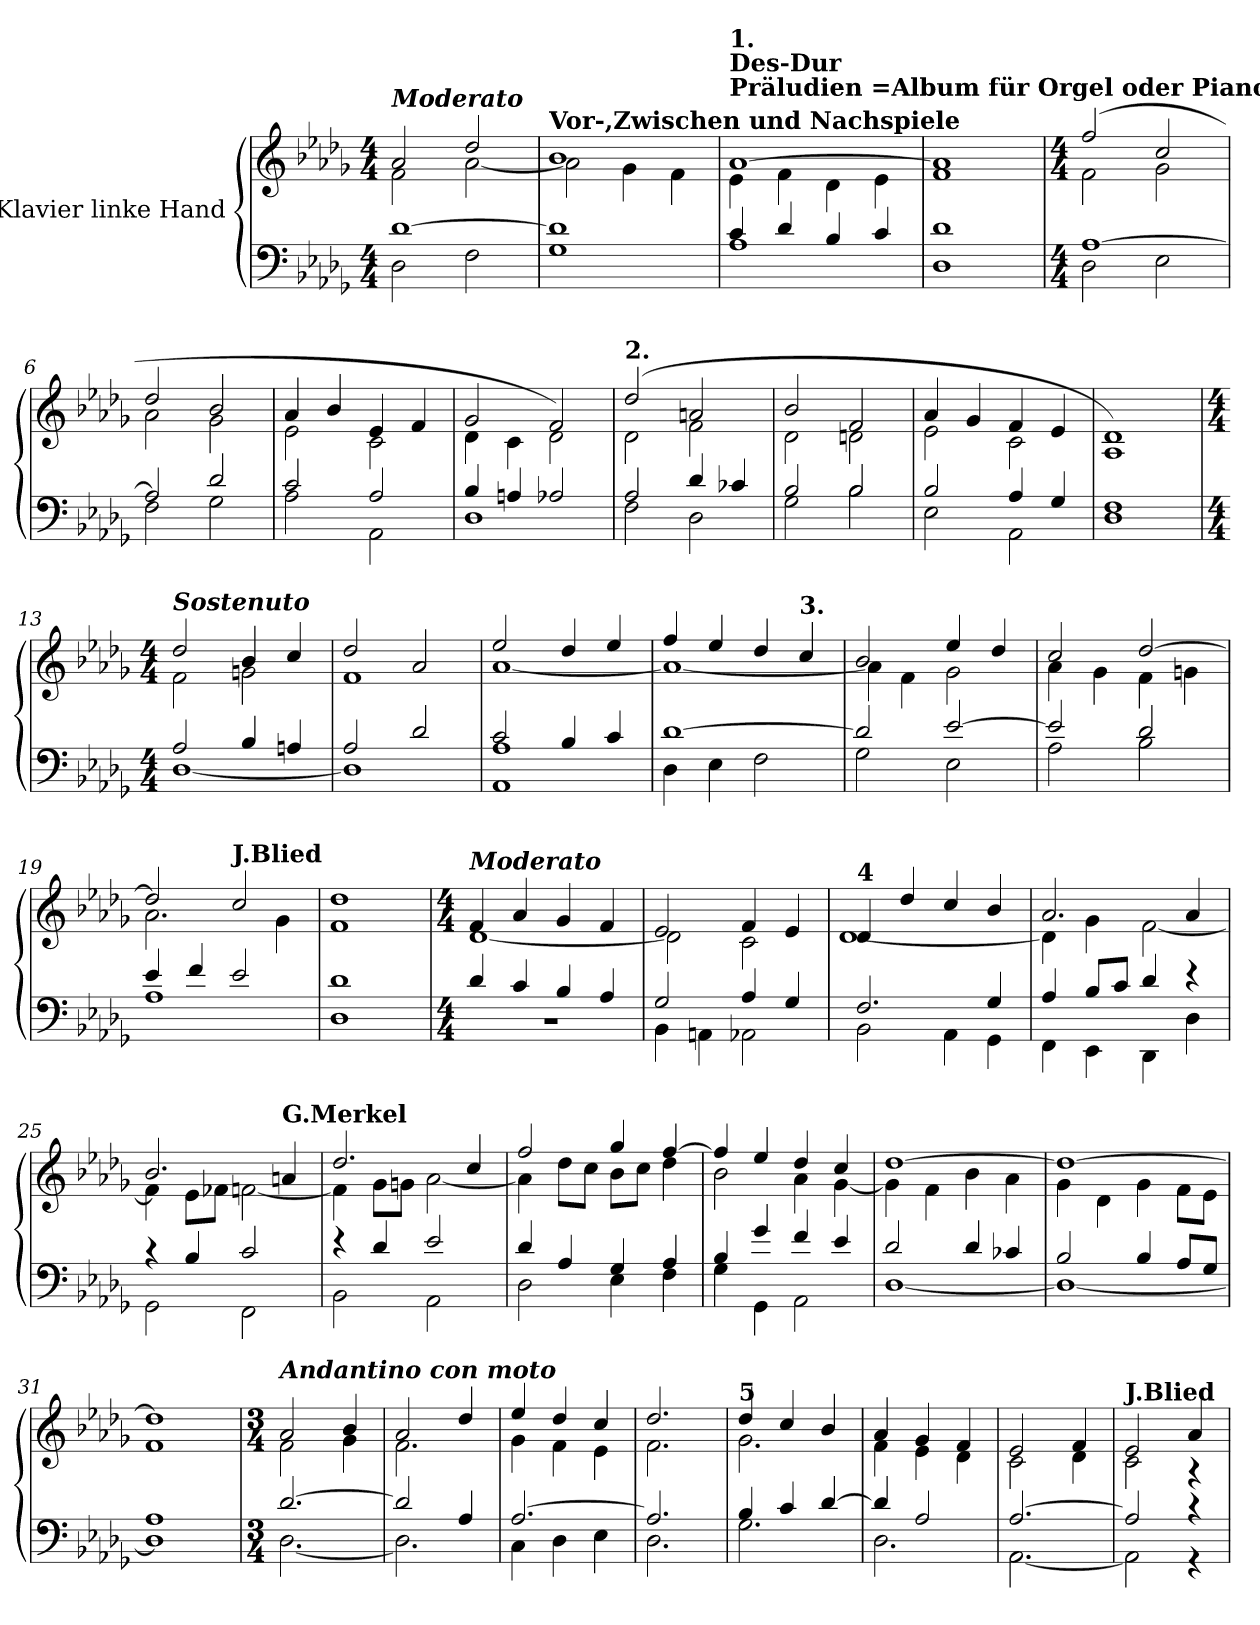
**kern	**kern
*part1	*part1
*staff2	*staff1
*I"Klavier linke Hand	*
*clefF4	*clefG2
*k[b-e-a-d-g-]	*k[b-e-a-d-g-]
*M4/4	*M4/4
=1	=1
*^	*^
!	!	!LO:TX:a:Bi:t=Moderato	!
[1d-	2D-\	2a-/	2f\
.	2F\	2dd-/	[2a-\
=2	=2	=2	=2
!	!	!LO:TX:a:B:t=Vor-,Zwischen und Nachspiele	!
1d-]	1G-	1b-	2a-\]
.	.	.	4g-\
.	.	.	4f\
=3	=3	=3	=3
!	!	!LO:TX:a:B:t=Präludien =Album für Orgel oder Piano	!
!	!	!LO:TX:a:B:t=Des-Dur	!
!	!	!LO:TX:a:B:t=1.	!
4c/	1A-	[1a-	4e-\
4d-/	.	.	4f\
4B-/	.	.	4d-\
4c/	.	.	4e-\
=4	=4	=4	=4
1d-	1D-	1a-]	1f
!!LO:LB:g=z	!!
=5	=5	=5	=5
*M4/4	*	*M4/4	*
[1A-	2D-\	(2ff/	2f\
.	2E-\	2cc/	2g-\
=6	=6	=6	=6
2A-/]	2F\	2dd-/	2a-\
2d-/	2G-\	2b-/	2g-\
=7	=7	=7	=7
2c/	2A-\	4a-/	2e-\
.	.	4b-/	.
2A-/	2AA-\	4e-/	2c\
.	.	4f/	.
=8	=8	=8	=8
4B-/	1D-	2g-/	4d-\
4An/	.	.	4c\
2A-X/	.	2f/)	2d-\
=9	=9	=9	=9
!	!	!LO:TX:a:B:t=2.	!
2A-/	2F\	(2dd-/	2d-\
4d-/	2D-\	2an/	2f\
4c-X/	.	.	.
=10	=10	=10	=10
2B-/	2G-\	2b-/	2d-\
2B-/	2B-\	2f/	2dn\
=11	=11	=11	=11
2B-/	2E-\	4a-/	2e-\
.	.	4g-/	.
4A-/	2AA-\	4f/	2c\
4G-/	.	4e-/	.
!!LO:LB:g=z	!!
=12	=12	=12	=12
1F	1D-	1d-)	1A-
!!LO:LB:g=z	!!
=13	=13	=13	=13
*M4/4	*	*M4/4	*
!	!	!LO:TX:a:Bi:t=Sostenuto	!
2A-/	[1D-	2dd-/	2f\
4B-/	.	4b-/	2gn\
4An/	.	4cc/	.
=14	=14	=14	=14
2A-/	1D-]	2dd-/	1f
2d-/	.	2a-/	.
=15	=15	=15	=15
2c/	1AA- 1A-	2ee-/	[1a-
4B-/	.	4dd-/	.
4c/	.	4ee-/	.
=16	=16	=16	=16
[1d-	4D-\	4ff/	1a-_
.	4E-\	4ee-/	.
.	2F\	4dd-/	.
!	!	!LO:TX:a:B:t=3.	!
.	.	4cc/	.
=17	=17	=17	=17
2d-/]	2G-\	2b-/	4a-\]
.	.	.	4f\
[2e-/	2E-\	4ee-/	2g-\
.	.	4dd-/	.
=18	=18	=18	=18
2e-/]	2A-\	2cc/	4a-\
.	.	.	4g-\
2d-/	2B-\	[2dd-/	4f\
.	.	.	4gn\
!!LO:LB:g=z	!!
=19	=19	=19	=19
4e-/	1A-	2dd-/]	2.a-\
4f/	.	.	.
!	!	!LO:TX:a:B:t=J.Blied	!
2e-/	.	2cc/	.
.	.	.	4g-\
!!LO:LB:g=z	!!
=20	=20	=20	=20
1d-	1D-	1dd-	1f
!!LO:PB:g=z	!!
=21	=21	=21	=21
*M4/4	*	*M4/4	*
!	!	!LO:TX:a:Bi:t=Moderato	!
4d-/	1r	4f/	[1d-
4c/	.	4a-/	.
4B-/	.	4g-/	.
4A-/	.	4f/	.
=22	=22	=22	=22
2G-/	4BB-\	2e-/	2d-\]
.	4AAn\	.	.
4A-/	2AA-X\	4f/	2c\
4G-/	.	4e-/	.
=23	=23	=23	=23
!	!	!LO:TX:a:B:t=4	!
2.F/	2BB-\	4d-/	[1d-
.	.	4dd-/	.
.	4AA-\	4cc/	.
4G-/	4GG-\	4b-/	.
=24	=24	=24	=24
4A-/	4FF\	2.a-/	4d-\]
8B-/L	4EE-\	.	4g-\
8c/J	.	.	.
4d-/	4DD-\	.	[2f\
4r	4D-\	4a-/	.
=25	=25	=25	=25
4r	2GG-\	2.b-/	4f\]
4B-/	.	.	8e-\L
.	.	.	8f-X\J
2c/	2FF\	.	[2fn\
!	!	!LO:TX:a:B:t=G.Merkel	!
.	.	4an/	.
!!LO:LB:g=z	!!
=26	=26	=26	=26
4r	2BB-\	2.dd-/	4f\]
4d-/	.	.	8g-\L
.	.	.	8gn\J
2e-/	2AA-\	.	[2a-\
.	.	4cc/	.
=27	=27	=27	=27
4d-/	2D-\	2ff/	4a-\]
4A-/	.	.	8dd-\L
.	.	.	8cc\J
4G-/	4E-\	4gg-/	8b-\L
.	.	.	8cc\J
4A-/	4F\	[4ff/	4dd-\
=28	=28	=28	=28
4B-/	4G-\	4ff/]	2b-\
4g-/	4GG-\	4ee-/	.
4f/	2AA-\	4dd-/	4a-\
4e-/	.	4cc/	[4g-\
=29	=29	=29	=29
2d-/	[1D-	[1dd-	4g-\]
.	.	.	4f\
4d-/	.	.	4b-\
4c-X/	.	.	4a-\
=30	=30	=30	=30
2B-/	1D-_	1dd-_	4g-\
.	.	.	4d-\
4B-/	.	.	4g-\
8A-/L	.	.	8f\L
8G-/J	.	.	8e-\J
=31	=31	=31	=31
1A-	1D-]	1dd-]	1f
!!LO:PB:g=z	!!
=32	=32	=32	=32
*M3/4	*	*M3/4	*
!	!	!LO:TX:a:Bi:t=Andantino con moto	!
[2.d-/	[2.D-\	2a-/	2f\
.	.	4b-/	4g-\
=33	=33	=33	=33
2d-/]	2.D-\]	2a-/	2.f\
4A-/	.	4dd-/	.
=34	=34	=34	=34
[2.A-/	4C\	4ee-/	4g-\
.	4D-\	4dd-/	4f\
.	4E-\	4cc/	4e-\
=35	=35	=35	=35
2.A-/]	2.D-\	2.dd-/	2.f\
=36	=36	=36	=36
!	!	!LO:TX:a:B:t=5	!
4B-/	2.G-\	4dd-/	2.g-\
4c/	.	4cc/	.
[4d-/	.	4b-/	.
=37	=37	=37	=37
4d-/]	2.D-\	4a-/	4f\
2A-/	.	4g-/	4e-\
.	.	4f/	4d-\
=38	=38	=38	=38
[2.A-/	[2.AA-\	2e-/	2c\
.	.	4f/	4d-\
=39	=39	=39	=39
!	!	!LO:TX:a:B:t=J.Blied	!
2A-/]	2AA-\]	2e-/	2c\
4r	4r	4a-/	4r
*v	*v	*	*
*	*v	*v
=	=
*-	*-
